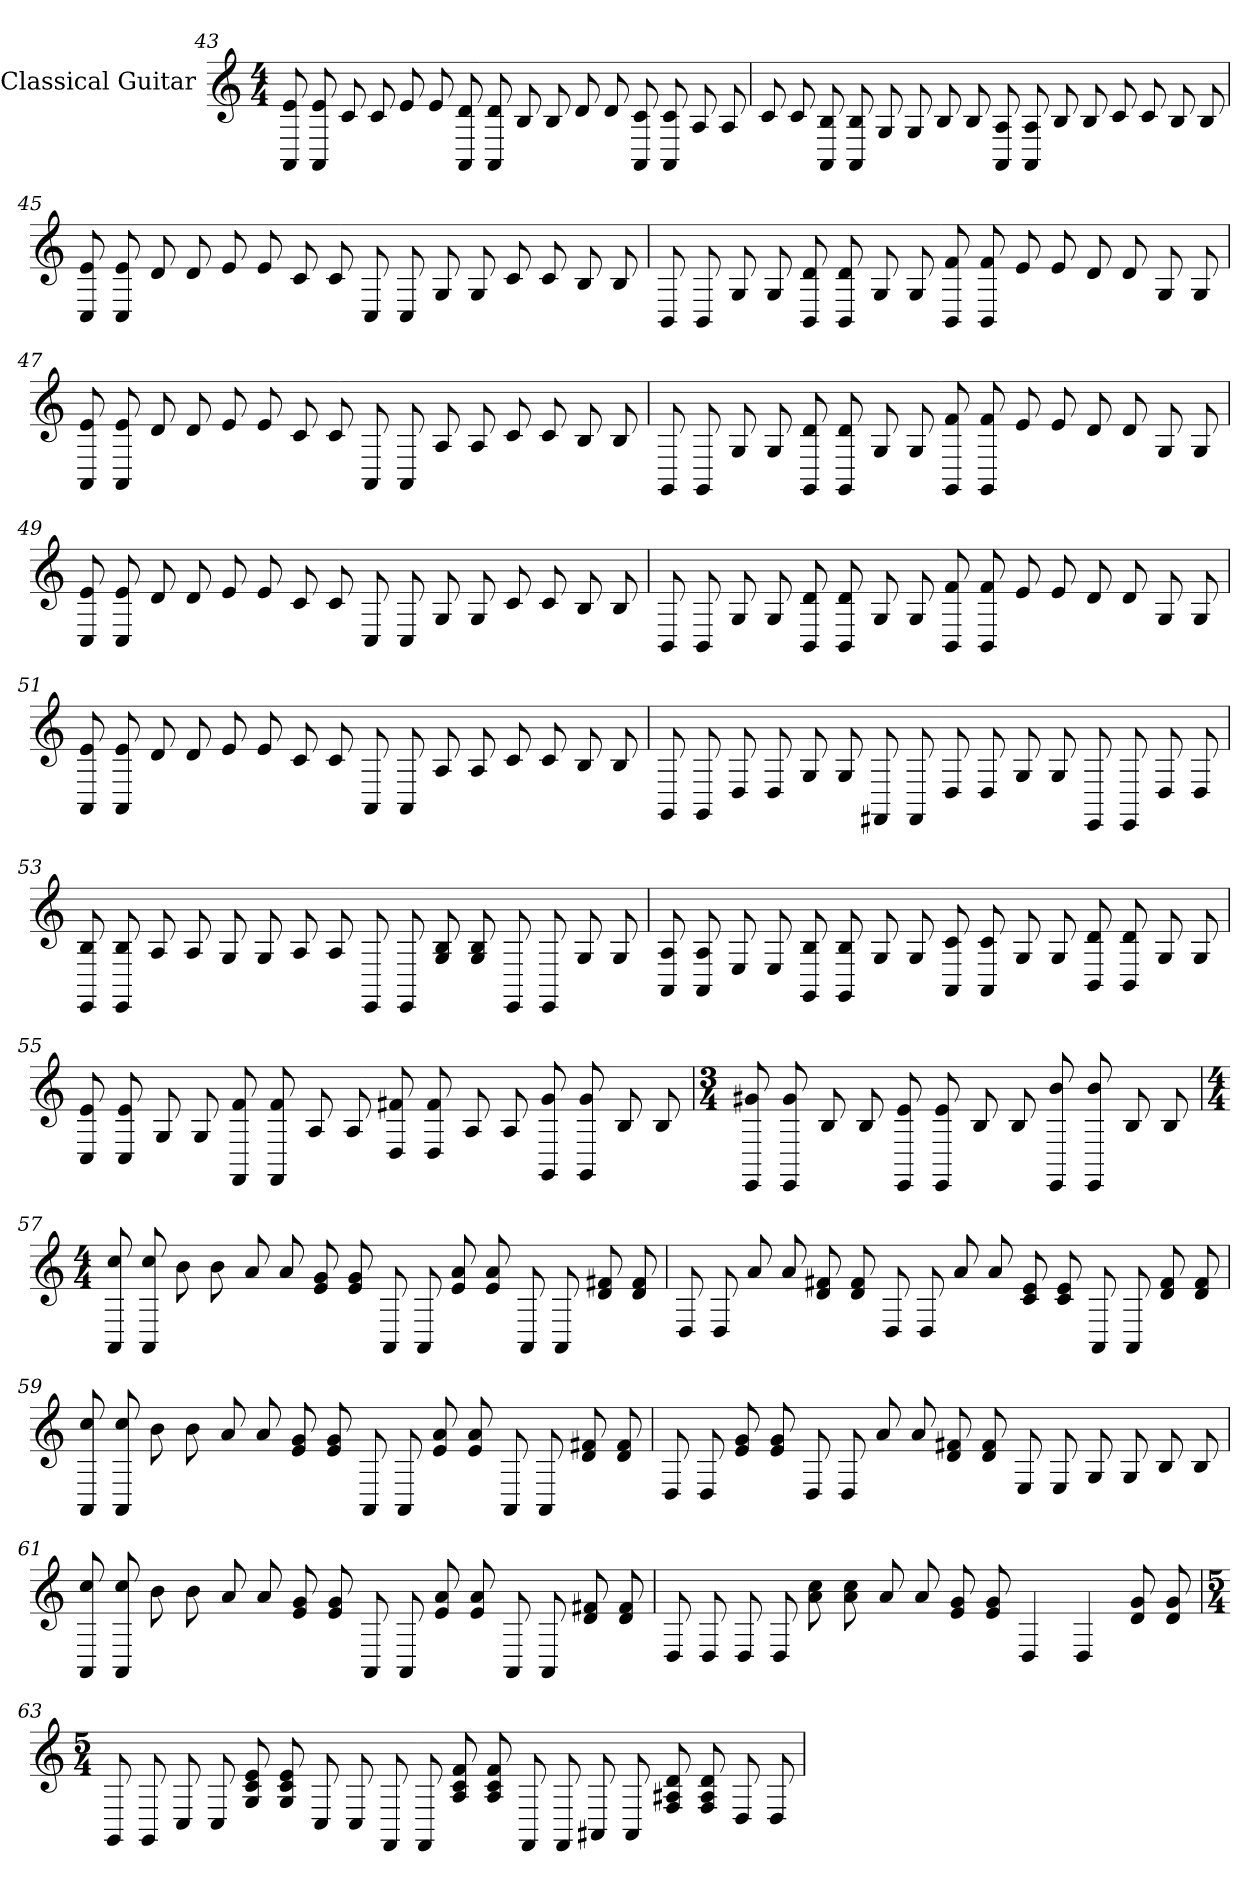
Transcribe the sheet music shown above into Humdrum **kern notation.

**kern
*part1
*staff1
*I"Classical Guitar
*I'Ac Gtr
*
*k[]
*M4/4
=43
8e 8AA
8e 8AA
8c
8c
8e
8e
8d 8AA
8d 8AA
8B
8B
8d
8d
8c 8AA
8c 8AA
8A
8A
=44
8c
8c
8B 8AA
8B 8AA
8G
8G
8B
8B
8A 8AA
8A 8AA
8B
8B
8c
8c
8B
8B
=45
8e 8C
8e 8C
8d
8d
8e
8e
8c
8c
8C
8C
8G
8G
8c
8c
8B
8B
=46
8BB
8BB
8G
8G
8d 8BB
8d 8BB
8G
8G
8f 8BB
8f 8BB
8e
8e
8d
8d
8G
8G
=47
8e 8AA
8e 8AA
8d
8d
8e
8e
8c
8c
8AA
8AA
8A
8A
8c
8c
8B
8B
=48
8GG
8GG
8G
8G
8d 8GG
8d 8GG
8G
8G
8f 8GG
8f 8GG
8e
8e
8d
8d
8G
8G
=49
8e 8C
8e 8C
8d
8d
8e
8e
8c
8c
8C
8C
8G
8G
8c
8c
8B
8B
=50
8BB
8BB
8G
8G
8d 8BB
8d 8BB
8G
8G
8f 8BB
8f 8BB
8e
8e
8d
8d
8G
8G
=51
8e 8AA
8e 8AA
8d
8d
8e
8e
8c
8c
8AA
8AA
8A
8A
8c
8c
8B
8B
=52
8GG
8GG
8D
8D
8G
8G
8FF#
8FF#
8D
8D
8G
8G
8EE
8EE
8D
8D
=53
8B 8EE
8B 8EE
8A
8A
8G
8G
8A
8A
8EE
8EE
8B 8G
8B 8G
8EE
8EE
8G
8G
=54
8A 8AA
8A 8AA
8E
8E
8B 8GG
8B 8GG
8G
8G
8c 8AA
8c 8AA
8G
8G
8d 8BB
8d 8BB
8G
8G
=55
8e 8C
8e 8C
8G
8G
8f 8FF
8f 8FF
8A
8A
8f# 8D
8f# 8D
8A
8A
8g 8GG
8g 8GG
8B
8B
=56
*M3/4
8g# 8EE
8g# 8EE
8B
8B
8e 8EE
8e 8EE
8B
8B
8b 8EE
8b 8EE
8B
8B
=57
*M4/4
8cc 8AA
8cc 8AA
8b
8b
8a
8a
8g 8e
8g 8e
8AA
8AA
8a 8e
8a 8e
8AA
8AA
8f# 8d
8f# 8d
=58
8D
8D
8a
8a
8f# 8d
8f# 8d
8D
8D
8a
8a
8e 8c
8e 8c
8AA
8AA
8f# 8d
8f# 8d
=59
8cc 8AA
8cc 8AA
8b
8b
8a
8a
8g 8e
8g 8e
8AA
8AA
8a 8e
8a 8e
8AA
8AA
8f# 8d
8f# 8d
=60
8D
8D
8g 8e
8g 8e
8D
8D
8a
8a
8f# 8d
8f# 8d
8E
8E
8G
8G
8B
8B
=61
8cc 8AA
8cc 8AA
8b
8b
8a
8a
8g 8e
8g 8e
8AA
8AA
8a 8e
8a 8e
8AA
8AA
8f# 8d
8f# 8d
=62
8D
8D
8D
8D
8cc 8a
8cc 8a
8a
8a
8g 8e
8g 8e
4D
4D
8g 8d
8g 8d
=63
*M5/4
8GG
8GG
8C
8C
8e 8c 8G
8e 8c 8G
8C
8C
8FF
8FF
8f 8c 8A
8f 8c 8A
8FF
8FF
8AA#
8AA#
8d 8A# 8F
8d 8A# 8F
8D
8D
=
*-
